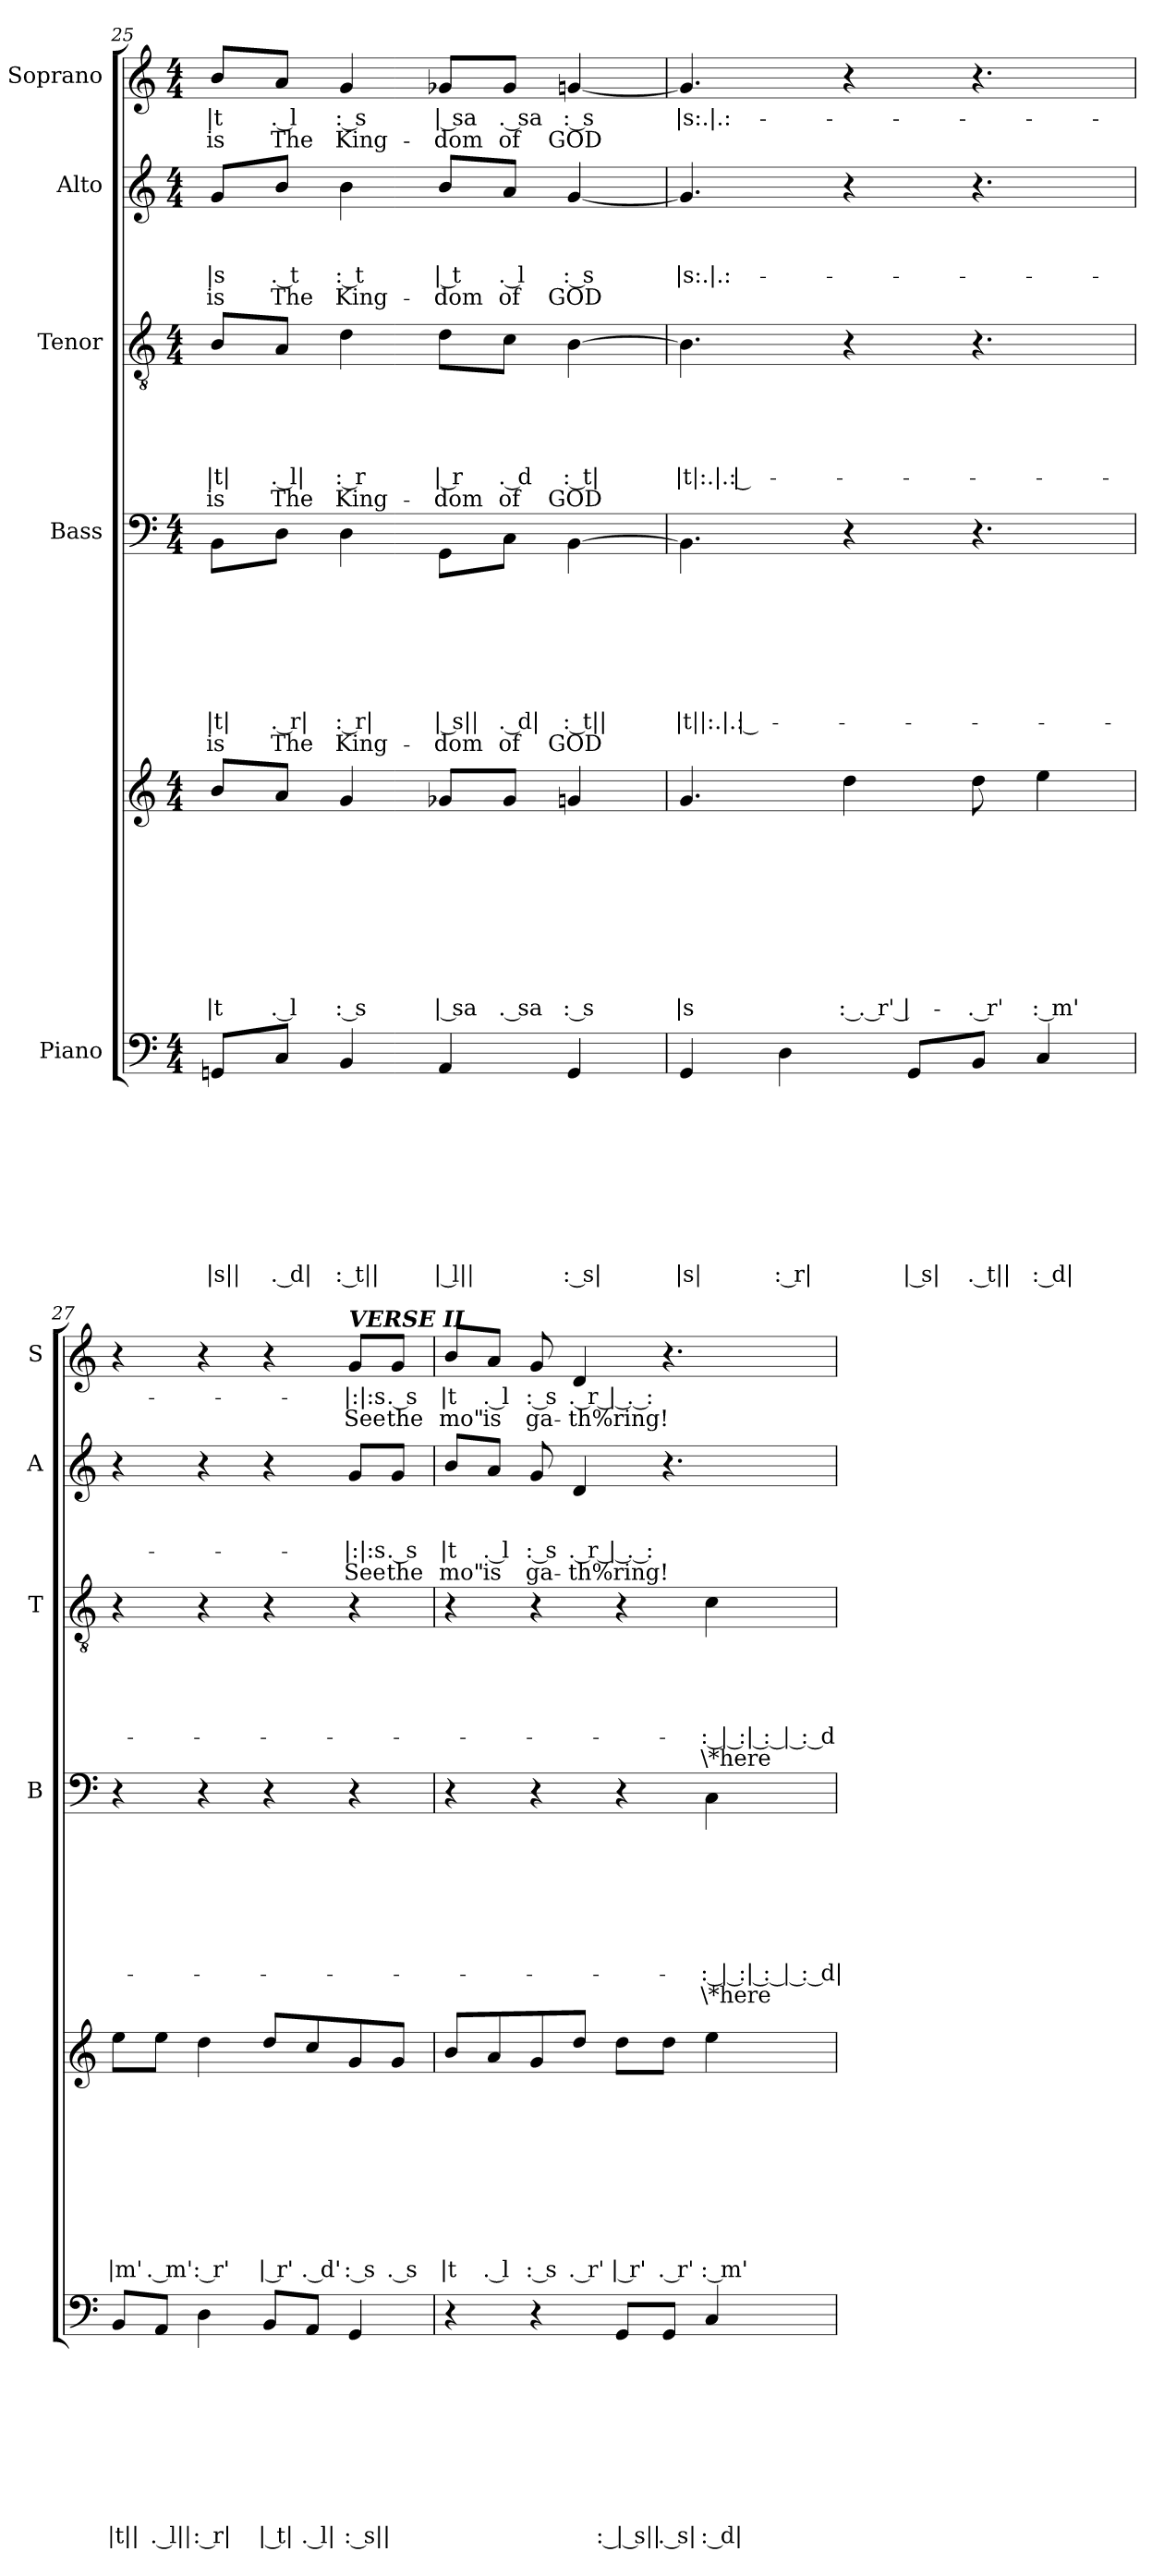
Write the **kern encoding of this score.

**kern	**text	**text	**text	**text	**text	**text	**text	**text	**text	**kern	**text	**text	**text	**text	**text	**text	**text	**text	**text	**kern	**text	**text	**text	**text	**text	**text	**text	**text	**kern	**text	**text	**text	**text	**text	**text	**kern	**text	**text	**text	**text	**kern	**text	**text
*part5	*part5	*part5	*part5	*part5	*part5	*part5	*part5	*part5	*part5	*part5	*part5	*part5	*part5	*part5	*part5	*part5	*part5	*part5	*part5	*part4	*part4	*part4	*part4	*part4	*part4	*part4	*part4	*part4	*part3	*part3	*part3	*part3	*part3	*part3	*part3	*part2	*part2	*part2	*part2	*part2	*part1	*part1	*part1
*staff6	*staff6	*staff6	*staff6	*staff6	*staff6	*staff6	*staff6	*staff6	*staff6	*staff5	*staff5	*staff5	*staff5	*staff5	*staff5	*staff5	*staff5	*staff5	*staff5	*staff4	*staff4	*staff4	*staff4	*staff4	*staff4	*staff4	*staff4	*staff4	*staff3	*staff3	*staff3	*staff3	*staff3	*staff3	*staff3	*staff2	*staff2	*staff2	*staff2	*staff2	*staff1	*staff1	*staff1
*I"Piano	*	*	*	*	*	*	*	*	*	*	*	*	*	*	*	*	*	*	*	*I"Bass	*	*	*	*	*	*	*	*	*I"Tenor	*	*	*	*	*	*	*I"Alto	*	*	*	*	*I"Soprano	*	*
*	*	*	*	*	*	*	*	*	*	*	*	*	*	*	*	*	*	*	*	*I'B	*	*	*	*	*	*	*	*	*I'T	*	*	*	*	*	*	*I'A	*	*	*	*	*I'S	*	*
*clefF4	*	*	*	*	*	*	*	*	*	*clefG2	*	*	*	*	*	*	*	*	*	*clefF4	*	*	*	*	*	*	*	*	*clefGv2	*	*	*	*	*	*	*clefG2	*	*	*	*	*clefG2	*	*
*k[]	*	*	*	*	*	*	*	*	*	*k[]	*	*	*	*	*	*	*	*	*	*k[]	*	*	*	*	*	*	*	*	*k[]	*	*	*	*	*	*	*k[]	*	*	*	*	*k[]	*	*
*C:	*	*	*	*	*	*	*	*	*	*C:	*	*	*	*	*	*	*	*	*	*C:	*	*	*	*	*	*	*	*	*C:	*	*	*	*	*	*	*C:	*	*	*	*	*C:	*	*
*M4/4	*	*	*	*	*	*	*	*	*	*M4/4	*	*	*	*	*	*	*	*	*	*M4/4	*	*	*	*	*	*	*	*	*M4/4	*	*	*	*	*	*	*M4/4	*	*	*	*	*M4/4	*	*
=25	=25	=25	=25	=25	=25	=25	=25	=25	=25	=25	=25	=25	=25	=25	=25	=25	=25	=25	=25	=25	=25	=25	=25	=25	=25	=25	=25	=25	=25	=25	=25	=25	=25	=25	=25	=25	=25	=25	=25	=25	=25	=25	=25
!	!	!	!	!	!	!	!	!	!LO:LY:b:rj	!	!	!	!	!	!	!	!	!	!LO:LY:b:rj	!	!	!	!	!	!	!	!LO:LY:b:rj	!LO:LY:b:rj	!	!	!	!	!	!LO:LY:b:rj	!LO:LY:b:rj	!	!	!	!LO:LY:b:rj	!LO:LY:b:rj	!	!LO:LY:b:rj	!LO:LY:b:rj
8GGn/L	.	.	.	.	.	.	.	.	|s||	8b/L	.	.	.	.	.	.	.	.	|t	8BB\L	.	.	.	.	.	.	|t|	is	8B/L	.	.	.	.	|t|	is	8g/L	.	.	|s	is	8b/L	|t	is
!	!	!	!	!	!	!	!	!	!LO:LY:b:rj	!	!	!	!	!	!	!	!	!	!LO:LY:b:rj	!	!	!	!	!	!	!	!LO:LY:b:rj	!LO:LY:b:rj	!	!	!	!	!	!LO:LY:b:rj	!LO:LY:b:rj	!	!	!	!LO:LY:b:rj	!LO:LY:b:rj	!	!LO:LY:b:rj	!LO:LY:b:rj
8C/J	.	.	.	.	.	.	.	.	. d|	8a/J	.	.	.	.	.	.	.	.	. l	8D\J	.	.	.	.	.	.	. r|	The	8A/J	.	.	.	.	. l|	The	8b/J	.	.	. t	The	8a/J	. l	The
!	!	!	!	!	!	!	!	!	!LO:LY:b:rj	!	!	!	!	!	!	!	!	!	!LO:LY:b:rj	!	!	!	!	!	!	!	!LO:LY:b:rj	!LO:LY:b:rj	!	!	!	!	!	!LO:LY:b:rj	!LO:LY:b:rj	!	!	!	!LO:LY:b:rj	!LO:LY:b:rj	!	!LO:LY:b:rj	!LO:LY:b:rj
4BB/	.	.	.	.	.	.	.	.	: t||	4g/	.	.	.	.	.	.	.	.	: s	4D\	.	.	.	.	.	.	: r|	King-	4d\	.	.	.	.	: r	King-	4b\	.	.	: t	King-	4g/	: s	King-
!	!	!	!	!	!	!	!	!	!LO:LY:b:rj	!	!	!	!	!	!	!	!	!	!LO:LY:b:rj	!	!	!	!	!	!	!	!LO:LY:b:rj	!LO:LY:b:rj	!	!	!	!	!	!LO:LY:b:rj	!LO:LY:b:rj	!	!	!	!LO:LY:b:rj	!LO:LY:b:rj	!	!LO:LY:b:rj	!LO:LY:b:rj
4AA/	.	.	.	.	.	.	.	.	| l||	8g-X/L	.	.	.	.	.	.	.	.	| sa	8GG\L	.	.	.	.	.	.	| s||	-dom	8d\L	.	.	.	.	| r	-dom	8b/L	.	.	| t	-dom	8g-X/L	| sa	-dom
!	!	!	!	!	!	!	!	!	!	!	!	!	!	!	!	!	!	!	!LO:LY:b:rj	!	!	!	!	!	!	!	!LO:LY:b:rj	!LO:LY:b:rj	!	!	!	!	!	!LO:LY:b:rj	!LO:LY:b:rj	!	!	!	!LO:LY:b:rj	!LO:LY:b:rj	!	!LO:LY:b:rj	!LO:LY:b:rj
.	.	.	.	.	.	.	.	.	.	8g-/J	.	.	.	.	.	.	.	.	. sa	8C\J	.	.	.	.	.	.	. d|	of	8c\J	.	.	.	.	. d	of	8a/J	.	.	. l	of	8g-/J	. sa	of
!	!	!	!	!	!	!	!	!	!LO:LY:b:rj	!	!	!	!	!	!	!	!	!	!LO:LY:b:rj	!	!	!	!	!	!	!	!LO:LY:b:rj	!LO:LY:b:rj	!	!	!	!	!	!LO:LY:b:rj	!LO:LY:b:rj	!	!	!	!LO:LY:b:rj	!LO:LY:b:rj	!	!LO:LY:b:rj	!LO:LY:b:rj
4GG/	.	.	.	.	.	.	.	.	: s|	4gn/	.	.	.	.	.	.	.	.	: s	[>4BB\	.	.	.	.	.	.	: t||	GOD	[>4B\	.	.	.	.	: t|	GOD	[<4g/	.	.	: s	GOD	[<4gn/	: s	GOD
=26	=26	=26	=26	=26	=26	=26	=26	=26	=26	=26	=26	=26	=26	=26	=26	=26	=26	=26	=26	=26	=26	=26	=26	=26	=26	=26	=26	=26	=26	=26	=26	=26	=26	=26	=26	=26	=26	=26	=26	=26	=26	=26	=26
!	!	!	!	!	!	!	!	!	!LO:LY:b:rj	!	!	!	!	!	!	!	!	!	!LO:LY:b:rj	!	!	!	!	!	!	!	!LO:LY:b:rj	!	!	!	!	!	!	!LO:LY:b:rj	!	!	!	!	!LO:LY:b:rj	!	!	!LO:LY:b:rj	!
4GG/	.	.	.	.	.	.	.	.	|s|	4.g/	.	.	.	.	.	.	.	.	|s	4.BB\]	.	.	.	.	.	.	|t||:.|.: |-	.	4.B\]	.	.	.	.	|t|:.|.: |-	.	4.g/]	.	.	|s:.|.:-	.	4.g/]	|s:.|.:-	.
!	!	!	!	!	!	!	!	!	!LO:LY:b:rj	!	!	!	!	!	!	!	!	!	!	!	!	!	!	!	!	!	!	!	!	!	!	!	!	!	!	!	!	!	!	!	!	!	!
4D\	.	.	.	.	.	.	.	.	: r|	.	.	.	.	.	.	.	.	.	.	.	.	.	.	.	.	.	.	.	.	.	.	.	.	.	.	.	.	.	.	.	.	.	.
!	!	!	!	!	!	!	!	!	!	!	!	!	!	!	!	!	!	!	!LO:LY:b:rj	!	!	!	!	!	!	!	!	!	!	!	!	!	!	!	!	!	!	!	!	!	!	!	!
.	.	.	.	.	.	.	.	.	.	4dd\	.	.	.	.	.	.	.	.	: . r' |-	4r	.	.	.	.	.	.	.	.	4r	.	.	.	.	.	.	4r	.	.	.	.	4r	.	.
!	!	!	!	!	!	!	!	!	!LO:LY:b:rj	!	!	!	!	!	!	!	!	!	!	!	!	!	!	!	!	!	!	!	!	!	!	!	!	!	!	!	!	!	!	!	!	!	!
8GG/L	.	.	.	.	.	.	.	.	| s|	.	.	.	.	.	.	.	.	.	.	.	.	.	.	.	.	.	.	.	.	.	.	.	.	.	.	.	.	.	.	.	.	.	.
!	!	!	!	!	!	!	!	!	!LO:LY:b:rj	!	!	!	!	!	!	!	!	!	!LO:LY:b:rj	!	!	!	!	!	!	!	!	!	!	!	!	!	!	!	!	!	!	!	!	!	!	!	!
8BB/J	.	.	.	.	.	.	.	.	. t||	8dd\	.	.	.	.	.	.	.	.	-. r'	4.r	.	.	.	.	.	.	.	.	4.r	.	.	.	.	.	.	4.r	.	.	.	.	4.r	.	.
!	!	!	!	!	!	!	!	!	!LO:LY:b:rj	!	!	!	!	!	!	!	!	!	!LO:LY:b:rj	!	!	!	!	!	!	!	!	!	!	!	!	!	!	!	!	!	!	!	!	!	!	!	!
4C/	.	.	.	.	.	.	.	.	: d|	4ee\	.	.	.	.	.	.	.	.	: m'	.	.	.	.	.	.	.	.	.	.	.	.	.	.	.	.	.	.	.	.	.	.	.	.
=27	=27	=27	=27	=27	=27	=27	=27	=27	=27	=27	=27	=27	=27	=27	=27	=27	=27	=27	=27	=27	=27	=27	=27	=27	=27	=27	=27	=27	=27	=27	=27	=27	=27	=27	=27	=27	=27	=27	=27	=27	=27	=27	=27
!	!	!	!	!	!	!	!	!	!LO:LY:b:rj	!	!	!	!	!	!	!	!	!	!LO:LY:b:rj	!	!	!	!	!	!	!	!	!	!	!	!	!	!	!	!	!	!	!	!	!	!	!	!
8BB/L	.	.	.	.	.	.	.	.	|t||	8ee\L	.	.	.	.	.	.	.	.	|m'	4r	.	.	.	.	.	.	.	.	4r	.	.	.	.	.	.	4r	.	.	.	.	4r	.	.
!	!	!	!	!	!	!	!	!	!LO:LY:b:rj	!	!	!	!	!	!	!	!	!	!LO:LY:b:rj	!	!	!	!	!	!	!	!	!	!	!	!	!	!	!	!	!	!	!	!	!	!	!	!
8AA/J	.	.	.	.	.	.	.	.	. l||	8ee\J	.	.	.	.	.	.	.	.	. m'	.	.	.	.	.	.	.	.	.	.	.	.	.	.	.	.	.	.	.	.	.	.	.	.
!	!	!	!	!	!	!	!	!	!LO:LY:b:rj	!	!	!	!	!	!	!	!	!	!LO:LY:b:rj	!	!	!	!	!	!	!	!	!	!	!	!	!	!	!	!	!	!	!	!	!	!	!	!
4D\	.	.	.	.	.	.	.	.	: r|	4dd\	.	.	.	.	.	.	.	.	: r'	4r	.	.	.	.	.	.	.	.	4r	.	.	.	.	.	.	4r	.	.	.	.	4r	.	.
!	!	!	!	!	!	!	!	!	!LO:LY:b:rj	!	!	!	!	!	!	!	!	!	!LO:LY:b:rj	!	!	!	!	!	!	!	!	!	!	!	!	!	!	!	!	!	!	!	!	!	!	!	!
8BB/L	.	.	.	.	.	.	.	.	| t|	8dd/L	.	.	.	.	.	.	.	.	| r'	4r	.	.	.	.	.	.	.	.	4r	.	.	.	.	.	.	4r	.	.	.	.	4r	.	.
!	!	!	!	!	!	!	!	!	!LO:LY:b:rj	!	!	!	!	!	!	!	!	!	!LO:LY:b:rj	!	!	!	!	!	!	!	!	!	!	!	!	!	!	!	!	!	!	!	!	!	!	!	!
8AA/J	.	.	.	.	.	.	.	.	. l|	8cc/	.	.	.	.	.	.	.	.	. d'	.	.	.	.	.	.	.	.	.	.	.	.	.	.	.	.	.	.	.	.	.	.	.	.
!	!	!	!	!	!	!	!	!	!	!	!	!	!	!	!	!	!	!	!	!	!	!	!	!	!	!	!	!	!	!	!	!	!	!	!	!	!	!	!	!	!LO:TX:a:Bi:t=VERSE II	!	!
!	!	!	!	!	!	!	!	!	!LO:LY:b:rj	!	!	!	!	!	!	!	!	!	!LO:LY:b:rj	!	!	!	!	!	!	!	!	!	!	!	!	!	!	!	!	!	!	!	!LO:LY:b:rj	!LO:LY:b:rj	!	!LO:LY:b:rj	!LO:LY:b:rj
4GG/	.	.	.	.	.	.	.	.	: s||	8g/	.	.	.	.	.	.	.	.	: s	4r	.	.	.	.	.	.	.	.	4r	.	.	.	.	.	.	8g/L	.	.	-|:|:s	See	8g/L	-|:|:s	See
!	!	!	!	!	!	!	!	!	!	!	!	!	!	!	!	!	!	!	!LO:LY:b:rj	!	!	!	!	!	!	!	!	!	!	!	!	!	!	!	!	!	!	!	!LO:LY:b:rj	!LO:LY:b:rj	!	!LO:LY:b:rj	!LO:LY:b:rj
.	.	.	.	.	.	.	.	.	.	8g/J	.	.	.	.	.	.	.	.	. s	.	.	.	.	.	.	.	.	.	.	.	.	.	.	.	.	8g/J	.	.	. s	the	8g/J	. s	the
=28	=28	=28	=28	=28	=28	=28	=28	=28	=28	=28	=28	=28	=28	=28	=28	=28	=28	=28	=28	=28	=28	=28	=28	=28	=28	=28	=28	=28	=28	=28	=28	=28	=28	=28	=28	=28	=28	=28	=28	=28	=28	=28	=28
!	!	!	!	!	!	!	!	!	!	!	!	!	!	!	!	!	!	!	!LO:LY:b:rj	!	!	!	!	!	!	!	!	!	!	!	!	!	!	!	!	!	!	!	!LO:LY:b:rj	!LO:LY:b:rj	!	!LO:LY:b:rj	!LO:LY:b:rj
4r	.	.	.	.	.	.	.	.	.	8b/L	.	.	.	.	.	.	.	.	|t	4r	.	.	.	.	.	.	.	.	4r	.	.	.	.	.	.	8b/L	.	.	|t	mo"	8b/L	|t	mo"
!	!	!	!	!	!	!	!	!	!	!	!	!	!	!	!	!	!	!	!LO:LY:b:rj	!	!	!	!	!	!	!	!	!	!	!	!	!	!	!	!	!	!	!	!LO:LY:b:rj	!LO:LY:b:rj	!	!LO:LY:b:rj	!LO:LY:b:rj
.	.	.	.	.	.	.	.	.	.	8a/	.	.	.	.	.	.	.	.	. l	.	.	.	.	.	.	.	.	.	.	.	.	.	.	.	.	8a/J	.	.	. l	is	8a/J	. l	is
!	!	!	!	!	!	!	!	!	!	!	!	!	!	!	!	!	!	!	!LO:LY:b:rj	!	!	!	!	!	!	!	!	!	!	!	!	!	!	!	!	!	!	!	!LO:LY:b:rj	!LO:LY:b:rj	!	!LO:LY:b:rj	!LO:LY:b:rj
4r	.	.	.	.	.	.	.	.	.	8g/	.	.	.	.	.	.	.	.	: s	4r	.	.	.	.	.	.	.	.	4r	.	.	.	.	.	.	8g/	.	.	: s	ga-	8g/	: s	ga-
!	!	!	!	!	!	!	!	!	!	!	!	!	!	!	!	!	!	!	!LO:LY:b:rj	!	!	!	!	!	!	!	!	!	!	!	!	!	!	!	!	!	!	!	!LO:LY:b:rj	!LO:LY:b:rj	!	!LO:LY:b:rj	!LO:LY:b:rj
.	.	.	.	.	.	.	.	.	.	8dd/J	.	.	.	.	.	.	.	.	. r'	.	.	.	.	.	.	.	.	.	.	.	.	.	.	.	.	4d/	.	.	. r | . :-	-th%ring!	4d/	. r | . :-	-th%ring!
!	!	!	!	!	!	!	!	!	!LO:LY:b:rj	!	!	!	!	!	!	!	!	!	!LO:LY:b:rj	!	!	!	!	!	!	!	!	!	!	!	!	!	!	!	!	!	!	!	!	!	!	!	!
8GG/L	.	.	.	.	.	.	.	.	: | s||	8dd\L	.	.	.	.	.	.	.	.	| r'	4r	.	.	.	.	.	.	.	.	4r	.	.	.	.	.	.	.	.	.	.	.	.	.	.
!	!	!	!	!	!	!	!	!	!LO:LY:b:rj	!	!	!	!	!	!	!	!	!	!LO:LY:b:rj	!	!	!	!	!	!	!	!	!	!	!	!	!	!	!	!	!	!	!	!	!	!	!	!
8GG/J	.	.	.	.	.	.	.	.	. s|	8dd\J	.	.	.	.	.	.	.	.	. r'	.	.	.	.	.	.	.	.	.	.	.	.	.	.	.	.	4.r	.	.	.	.	4.r	.	.
!	!	!	!	!	!	!	!	!	!LO:LY:b:rj	!	!	!	!	!	!	!	!	!	!LO:LY:b:rj	!	!	!	!	!	!	!	!LO:LY:b:rj	!LO:LY:b:rj	!	!	!	!	!	!LO:LY:b:rj	!LO:LY:b:rj	!	!	!	!	!	!	!	!
4C/	.	.	.	.	.	.	.	.	: d|	4ee\	.	.	.	.	.	.	.	.	: m'	4C\	.	.	.	.	.	.	-: | :| : | : d|	\*here	4c\	.	.	.	.	-: | :| : | : d	\*here	.	.	.	.	.	.	.	.
=	=	=	=	=	=	=	=	=	=	=	=	=	=	=	=	=	=	=	=	=	=	=	=	=	=	=	=	=	=	=	=	=	=	=	=	=	=	=	=	=	=	=	=
*-	*-	*-	*-	*-	*-	*-	*-	*-	*-	*-	*-	*-	*-	*-	*-	*-	*-	*-	*-	*-	*-	*-	*-	*-	*-	*-	*-	*-	*-	*-	*-	*-	*-	*-	*-	*-	*-	*-	*-	*-	*-	*-	*-
